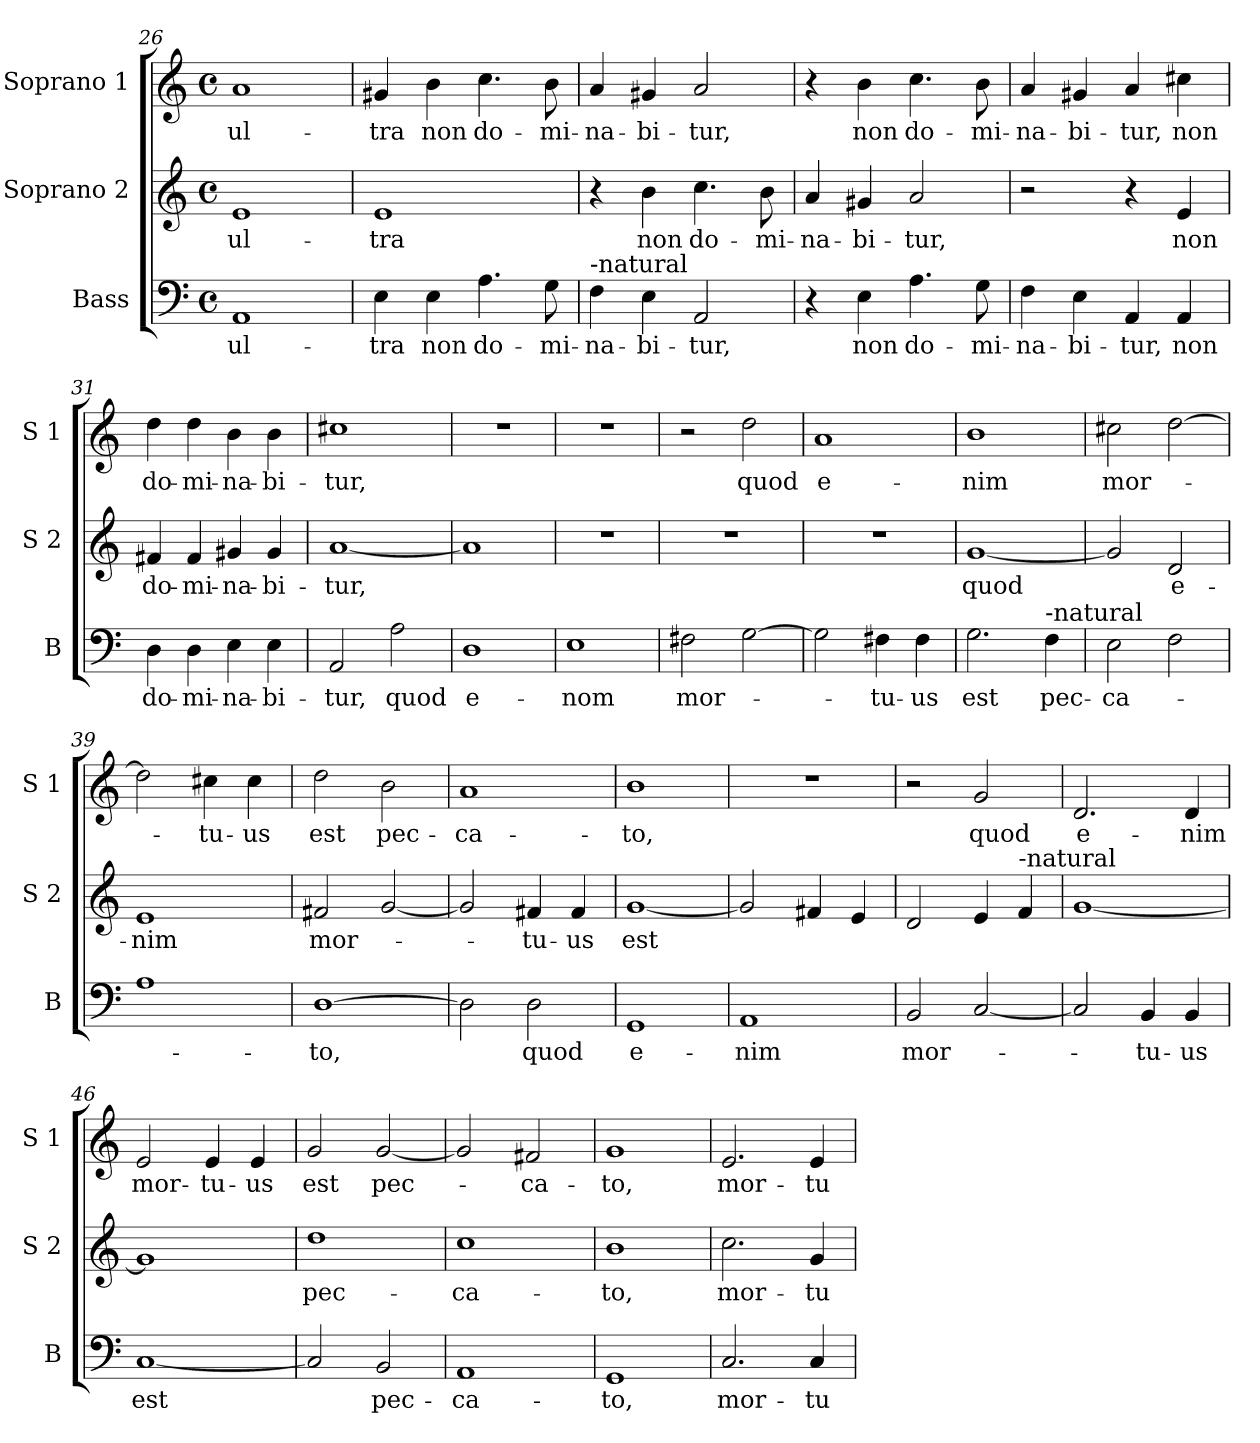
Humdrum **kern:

**kern	**text	**kern	**text	**kern	**text
*part3	*part3	*part2	*part2	*part1	*part1
*staff3	*staff3	*staff2	*staff2	*staff1	*staff1
*I"Bass	*	*I"Soprano 2	*	*I"Soprano 1	*
*I'B	*	*I'S 2	*	*I'S 1	*
!!LO:PB:g=z
*clefF4	*	*clefG2	*	*clefG2	*
*k[]	*	*k[]	*	*k[]	*
*C:	*	*C:	*	*C:	*
*M4/4	*	*M4/4	*	*M4/4	*
*met(c)	*	*met(c)	*	*met(c)	*
=26	=26	=26	=26	=26	=26
!	!LO:LY:b	!	!LO:LY:b	!	!LO:LY:b
1AA	ul-	1e	ul-	1a	ul-
=27	=27	=27	=27	=27	=27
!	!LO:LY:b	!	!LO:LY:b	!	!LO:LY:b
4E\	-tra	1e	-tra	4g#X/	-tra
!	!LO:LY:b	!	!	!	!LO:LY:b
4E\	non	.	.	4b\	non
!	!LO:LY:b	!	!	!	!LO:LY:b
4.A\	do-	.	.	4.cc\	do-
!	!LO:LY:b	!	!	!	!LO:LY:b
8G\	-mi-	.	.	8b\	-mi-
=28	=28	=28	=28	=28	=28
!LO:TX:a:t=-natural	!	!	!	!	!
!	!LO:LY:b	!	!	!	!LO:LY:b
4F\	-na-	4r	.	4a/	-na-
!	!LO:LY:b	!	!LO:LY:b	!	!LO:LY:b
4E\	-bi-	4b\	non	4g#X/	-bi-
!	!LO:LY:b	!	!LO:LY:b	!	!LO:LY:b
2AA/	-tur,	4.cc\	do-	2a/	-tur,
!	!	!	!LO:LY:b	!	!
.	.	8b\	-mi-	.	.
=29	=29	=29	=29	=29	=29
!	!	!	!LO:LY:b	!	!
4r	.	4a/	-na-	4r	.
!	!LO:LY:b	!	!LO:LY:b	!	!LO:LY:b
4E\	non	4g#X/	-bi-	4b\	non
!	!LO:LY:b	!	!LO:LY:b	!	!LO:LY:b
4.A\	do-	2a/	-tur,	4.cc\	do-
!	!LO:LY:b	!	!	!	!LO:LY:b
8G\	-mi-	.	.	8b\	-mi-
=30	=30	=30	=30	=30	=30
!	!LO:LY:b	!	!	!	!LO:LY:b
4F\	-na-	2r	.	4a/	-na-
!	!LO:LY:b	!	!	!	!LO:LY:b
4E\	-bi-	.	.	4g#X/	-bi-
!	!LO:LY:b	!	!	!	!LO:LY:b
4AA/	-tur,	4r	.	4a/	-tur,
!	!LO:LY:b	!	!LO:LY:b	!	!LO:LY:b
4AA/	non	4e/	non	4cc#X\	non
=31	=31	=31	=31	=31	=31
!	!LO:LY:b	!	!LO:LY:b	!	!LO:LY:b
4D\	do-	4f#X/	do-	4dd\	do-
!	!LO:LY:b	!	!LO:LY:b	!	!LO:LY:b
4D\	-mi-	4f#/	-mi-	4dd\	-mi-
!	!LO:LY:b	!	!LO:LY:b	!	!LO:LY:b
4E\	-na-	4g#X/	-na-	4b\	-na-
!	!LO:LY:b	!	!LO:LY:b	!	!LO:LY:b
4E\	-bi-	4g#/	-bi-	4b\	-bi-
!!LO:LB:g=z
=32	=32	=32	=32	=32	=32
!	!LO:LY:b	!	!LO:LY:b	!	!LO:LY:b
2AA/	-tur,	[1a	-tur,	1cc#X	-tur,
!	!LO:LY:b	!	!	!	!
2A\	quod	.	.	.	.
=33	=33	=33	=33	=33	=33
!	!LO:LY:b	!	!	!	!
1D	e-	1a]	.	1r	.
=34	=34	=34	=34	=34	=34
!	!LO:LY:b	!	!	!	!
1E	-nom	1r	.	1r	.
=35	=35	=35	=35	=35	=35
!	!LO:LY:b	!	!	!	!
2F#X\	mor-	1r	.	2r	.
!	!	!	!	!	!LO:LY:b
[2G\	.	.	.	2dd\	quod
=36	=36	=36	=36	=36	=36
!	!	!	!	!	!LO:LY:b
2G\]	.	1r	.	1a	e-
!	!LO:LY:b	!	!	!	!
4F#X\	-tu-	.	.	.	.
!	!LO:LY:b	!	!	!	!
4F#\	-us	.	.	.	.
=37	=37	=37	=37	=37	=37
!	!LO:LY:b	!	!LO:LY:b	!	!LO:LY:b
2.G\	est	[1g	quod	1b	-nim
!LO:TX:a:t=-natural	!	!	!	!	!
!	!LO:LY:b	!	!	!	!
4F\	pec-	.	.	.	.
=38	=38	=38	=38	=38	=38
!	!LO:LY:b	!	!	!	!LO:LY:b
2E\	-ca-	2g/]	.	2cc#X\	mor-
!	!	!	!LO:LY:b	!	!
2F\	.	2d/	e-	[2dd\	.
!!LO:LB:g=z
=39	=39	=39	=39	=39	=39
!	!	!	!LO:LY:b	!	!
1A	.	1e	-nim	2dd\]	.
!	!	!	!	!	!LO:LY:b
.	.	.	.	4cc#X\	-tu-
!	!	!	!	!	!LO:LY:b
.	.	.	.	4cc#\	-us
=40	=40	=40	=40	=40	=40
!	!LO:LY:b	!	!LO:LY:b	!	!LO:LY:b
[1D	-to,	2f#X/	mor-	2dd\	est
!	!	!	!	!	!LO:LY:b
.	.	[2g/	.	2b\	pec-
=41	=41	=41	=41	=41	=41
!	!	!	!	!	!LO:LY:b
2D\]	.	2g/]	.	1a	-ca-
!	!LO:LY:b	!	!LO:LY:b	!	!
2D\	quod	4f#X/	-tu-	.	.
!	!	!	!LO:LY:b	!	!
.	.	4f#/	-us	.	.
=42	=42	=42	=42	=42	=42
!	!LO:LY:b	!	!LO:LY:b	!	!LO:LY:b
1GG	e-	[1g	est	1b	-to,
=43	=43	=43	=43	=43	=43
!	!LO:LY:b	!	!	!	!
1AA	-nim	2g/]	.	1r	.
.	.	4f#X/	.	.	.
.	.	4e/	.	.	.
=44	=44	=44	=44	=44	=44
!	!LO:LY:b	!	!	!	!
2BB/	mor-	2d/	.	2r	.
!	!	!	!	!	!LO:LY:b
[2C/	.	4e/	.	2g/	quod
!	!	!LO:TX:a:t=-natural	!	!	!
.	.	4f/	.	.	.
!!LO:LB:g=z
=45	=45	=45	=45	=45	=45
!	!	!	!	!	!LO:LY:b
2C/]	.	[1g	.	2.d/	e-
!	!LO:LY:b	!	!	!	!
4BB/	-tu-	.	.	.	.
!	!LO:LY:b	!	!	!	!LO:LY:b
4BB/	-us	.	.	4d/	-nim
=46	=46	=46	=46	=46	=46
!	!LO:LY:b	!	!	!	!LO:LY:b
[1C	est	1g]	.	2e/	mor-
!	!	!	!	!	!LO:LY:b
.	.	.	.	4e/	-tu-
!	!	!	!	!	!LO:LY:b
.	.	.	.	4e/	-us
=47	=47	=47	=47	=47	=47
!	!	!	!LO:LY:b	!	!LO:LY:b
2C/]	.	1dd	pec-	2g/	est
!	!LO:LY:b	!	!	!	!LO:LY:b
2BB/	pec-	.	.	[2g/	pec-
=48	=48	=48	=48	=48	=48
!	!LO:LY:b	!	!LO:LY:b	!	!
1AA	-ca-	1cc	-ca-	2g/]	.
!	!	!	!	!	!LO:LY:b
.	.	.	.	2f#X/	-ca-
=49	=49	=49	=49	=49	=49
!	!LO:LY:b	!	!LO:LY:b	!	!LO:LY:b
1GG	-to,	1b	-to,	1g	-to,
=50	=50	=50	=50	=50	=50
!	!LO:LY:b	!	!LO:LY:b	!	!LO:LY:b
2.C/	mor-	2.cc\	mor-	2.e/	mor-
!	!LO:LY:b	!	!LO:LY:b	!	!LO:LY:b
4C/	-tu-	4g/	-tu-	4e/	-tu-
=	=	=	=	=	=
*-	*-	*-	*-	*-	*-
